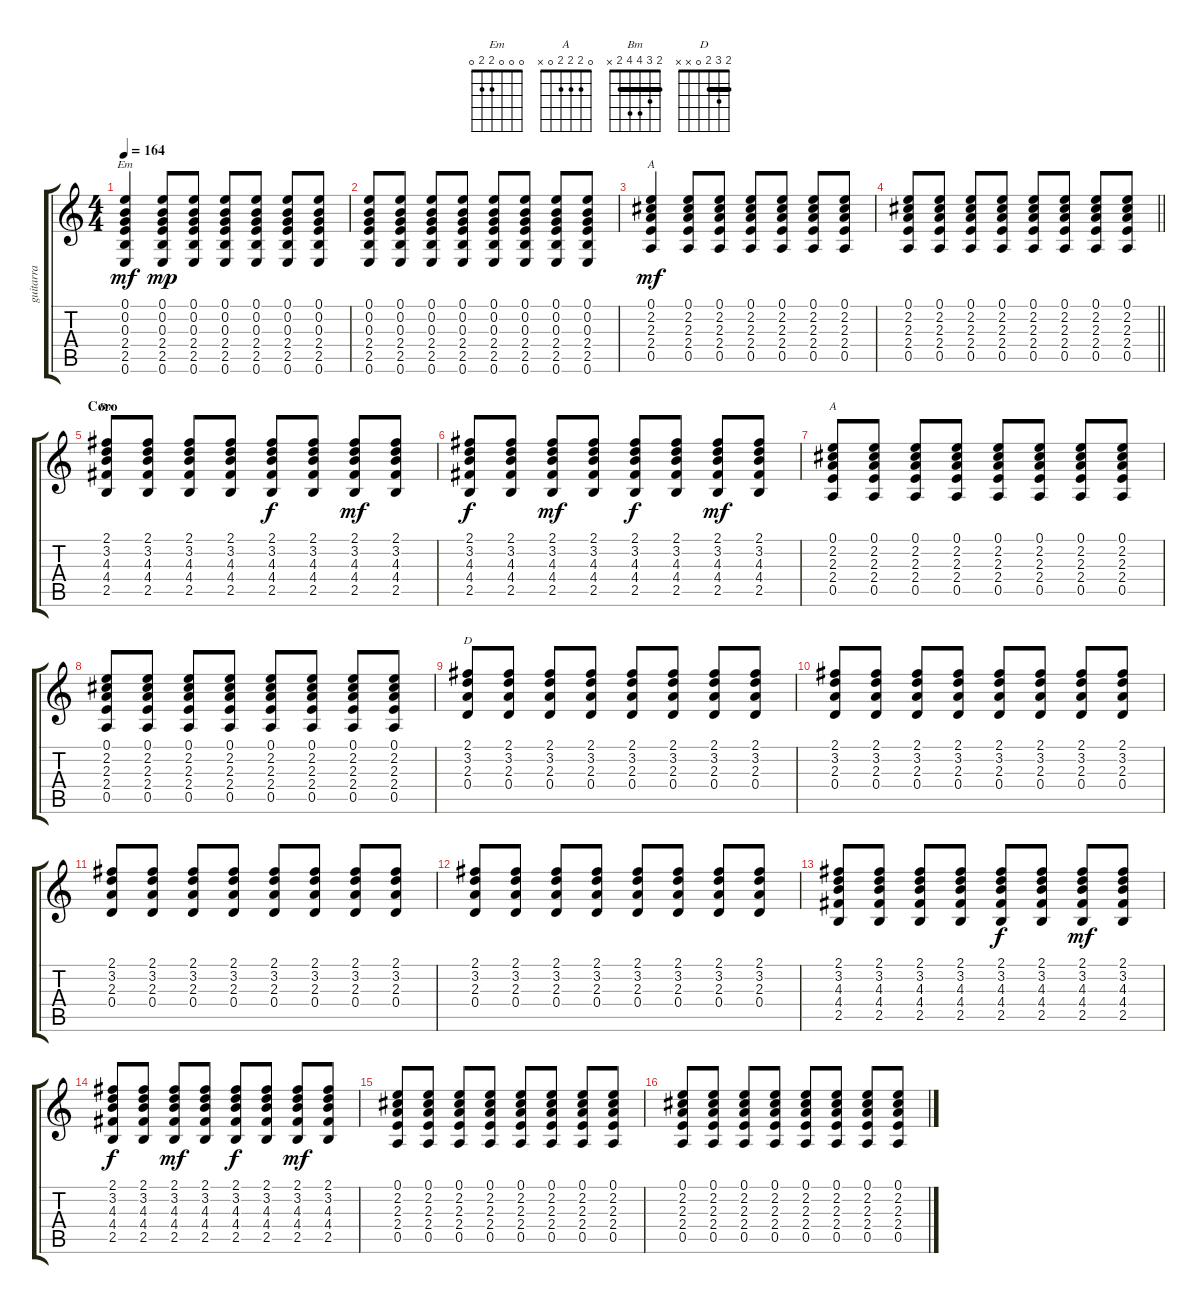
\track ("guitarra" "guitarra") {instrument distortionguitar}
\staff {score tabs}
\tuning (E4 B3 G3 D3 A2 E2) {hide}
\chord ("Em" 0 0 0 2 2 0)
\chord ("A" x 2 2 2 0 x) {barre 2}
\chord ("Bm" 2 3 4 4 2 x) {barre 2}
\chord ("A" 0 2 2 2 0 x)
\chord ("D" 2 3 2 0 x x) {barre 2}
\ts (4 4)
\tempo 164
\clef g2
\ks c
(0.1 0.2 0.3 2.4 2.5 0.6).4{ch "Em" dy mf} (0.1 0.2 0.3 2.4 2.5 0.6).8{dy mp} (0.1 0.2 0.3 2.4 2.5 0.6).8 (0.1 0.2 0.3 2.4 2.5 0.6).8 (0.1 0.2 0.3 2.4 2.5 0.6).8 (0.1 0.2 0.3 2.4 2.5 0.6).8 (0.1 0.2 0.3 2.4 2.5 0.6).8 |
(0.1 0.2 0.3 2.4 2.5 0.6).8 (0.1 0.2 0.3 2.4 2.5 0.6).8 (0.1 0.2 0.3 2.4 2.5 0.6).8 (0.1 0.2 0.3 2.4 2.5 0.6).8 (0.1 0.2 0.3 2.4 2.5 0.6).8 (0.1 0.2 0.3 2.4 2.5 0.6).8 (0.1 0.2 0.3 2.4 2.5 0.6).8 (0.1 0.2 0.3 2.4 2.5 0.6).8 |
(0.1 2.2 2.3 2.4 0.5).4{ch "A" dy mf} (0.1 2.2 2.3 2.4 0.5).8 (0.1 2.2 2.3 2.4 0.5).8 (0.1 2.2 2.3 2.4 0.5).8 (0.1 2.2 2.3 2.4 0.5).8 (0.1 2.2 2.3 2.4 0.5).8 (0.1 2.2 2.3 2.4 0.5).8 |
\barLineRight lightlight
(0.1 2.2 2.3 2.4 0.5).8 (0.1 2.2 2.3 2.4 0.5).8 (0.1 2.2 2.3 2.4 0.5).8 (0.1 2.2 2.3 2.4 0.5).8 (0.1 2.2 2.3 2.4 0.5).8 (0.1 2.2 2.3 2.4 0.5).8 (0.1 2.2 2.3 2.4 0.5).8 (0.1 2.2 2.3 2.4 0.5).8 |
\section ("" "Coro")
(2.1 3.2 4.3 4.4 2.5).8{ch "Bm" volume 12} (2.1 3.2 4.3 4.4 2.5).8 (2.1 3.2 4.3 4.4 2.5).8 (2.1 3.2 4.3 4.4 2.5).8 (2.1 3.2 4.3 4.4 2.5).8{dy f} (2.1 3.2 4.3 4.4 2.5).8 (2.1 3.2 4.3 4.4 2.5).8{dy mf} (2.1 3.2 4.3 4.4 2.5).8 |
(2.1 3.2 4.3 4.4 2.5).8{dy f} (2.1 3.2 4.3 4.4 2.5).8 (2.1 3.2 4.3 4.4 2.5).8{dy mf} (2.1 3.2 4.3 4.4 2.5).8 (2.1 3.2 4.3 4.4 2.5).8{dy f} (2.1 3.2 4.3 4.4 2.5).8 (2.1 3.2 4.3 4.4 2.5).8{dy mf} (2.1 3.2 4.3 4.4 2.5).8 |
(0.1 2.2 2.3 2.4 0.5).8{ch "A"} (0.1 2.2 2.3 2.4 0.5).8 (0.1 2.2 2.3 2.4 0.5).8 (0.1 2.2 2.3 2.4 0.5).8 (0.1 2.2 2.3 2.4 0.5).8 (0.1 2.2 2.3 2.4 0.5).8 (0.1 2.2 2.3 2.4 0.5).8 (0.1 2.2 2.3 2.4 0.5).8 |
(0.1 2.2 2.3 2.4 0.5).8 (0.1 2.2 2.3 2.4 0.5).8 (0.1 2.2 2.3 2.4 0.5).8 (0.1 2.2 2.3 2.4 0.5).8 (0.1 2.2 2.3 2.4 0.5).8 (0.1 2.2 2.3 2.4 0.5).8 (0.1 2.2 2.3 2.4 0.5).8 (0.1 2.2 2.3 2.4 0.5).8 |
(2.1 3.2 2.3 0.4).8{ch "D"} (2.1 3.2 2.3 0.4).8 (2.1 3.2 2.3 0.4).8 (2.1 3.2 2.3 0.4).8 (2.1 3.2 2.3 0.4).8 (2.1 3.2 2.3 0.4).8 (2.1 3.2 2.3 0.4).8 (2.1 3.2 2.3 0.4).8 |
(2.1 3.2 2.3 0.4).8 (2.1 3.2 2.3 0.4).8 (2.1 3.2 2.3 0.4).8 (2.1 3.2 2.3 0.4).8 (2.1 3.2 2.3 0.4).8 (2.1 3.2 2.3 0.4).8 (2.1 3.2 2.3 0.4).8 (2.1 3.2 2.3 0.4).8 |
(2.1 3.2 2.3 0.4).8 (2.1 3.2 2.3 0.4).8 (2.1 3.2 2.3 0.4).8 (2.1 3.2 2.3 0.4).8 (2.1 3.2 2.3 0.4).8 (2.1 3.2 2.3 0.4).8 (2.1 3.2 2.3 0.4).8 (2.1 3.2 2.3 0.4).8 |
(2.1 3.2 2.3 0.4).8 (2.1 3.2 2.3 0.4).8 (2.1 3.2 2.3 0.4).8 (2.1 3.2 2.3 0.4).8 (2.1 3.2 2.3 0.4).8 (2.1 3.2 2.3 0.4).8 (2.1 3.2 2.3 0.4).8 (2.1 3.2 2.3 0.4).8 |
(2.1 3.2 4.3 4.4 2.5).8 (2.1 3.2 4.3 4.4 2.5).8 (2.1 3.2 4.3 4.4 2.5).8 (2.1 3.2 4.3 4.4 2.5).8 (2.1 3.2 4.3 4.4 2.5).8{dy f} (2.1 3.2 4.3 4.4 2.5).8 (2.1 3.2 4.3 4.4 2.5).8{dy mf} (2.1 3.2 4.3 4.4 2.5).8 |
(2.1 3.2 4.3 4.4 2.5).8{dy f} (2.1 3.2 4.3 4.4 2.5).8 (2.1 3.2 4.3 4.4 2.5).8{dy mf} (2.1 3.2 4.3 4.4 2.5).8 (2.1 3.2 4.3 4.4 2.5).8{dy f} (2.1 3.2 4.3 4.4 2.5).8 (2.1 3.2 4.3 4.4 2.5).8{dy mf} (2.1 3.2 4.3 4.4 2.5).8 |
(0.1 2.2 2.3 2.4 0.5).8 (0.1 2.2 2.3 2.4 0.5).8 (0.1 2.2 2.3 2.4 0.5).8 (0.1 2.2 2.3 2.4 0.5).8 (0.1 2.2 2.3 2.4 0.5).8 (0.1 2.2 2.3 2.4 0.5).8 (0.1 2.2 2.3 2.4 0.5).8 (0.1 2.2 2.3 2.4 0.5).8 |
(0.1 2.2 2.3 2.4 0.5).8 (0.1 2.2 2.3 2.4 0.5).8 (0.1 2.2 2.3 2.4 0.5).8 (0.1 2.2 2.3 2.4 0.5).8 (0.1 2.2 2.3 2.4 0.5).8 (0.1 2.2 2.3 2.4 0.5).8 (0.1 2.2 2.3 2.4 0.5).8 (0.1 2.2 2.3 2.4 0.5).8
